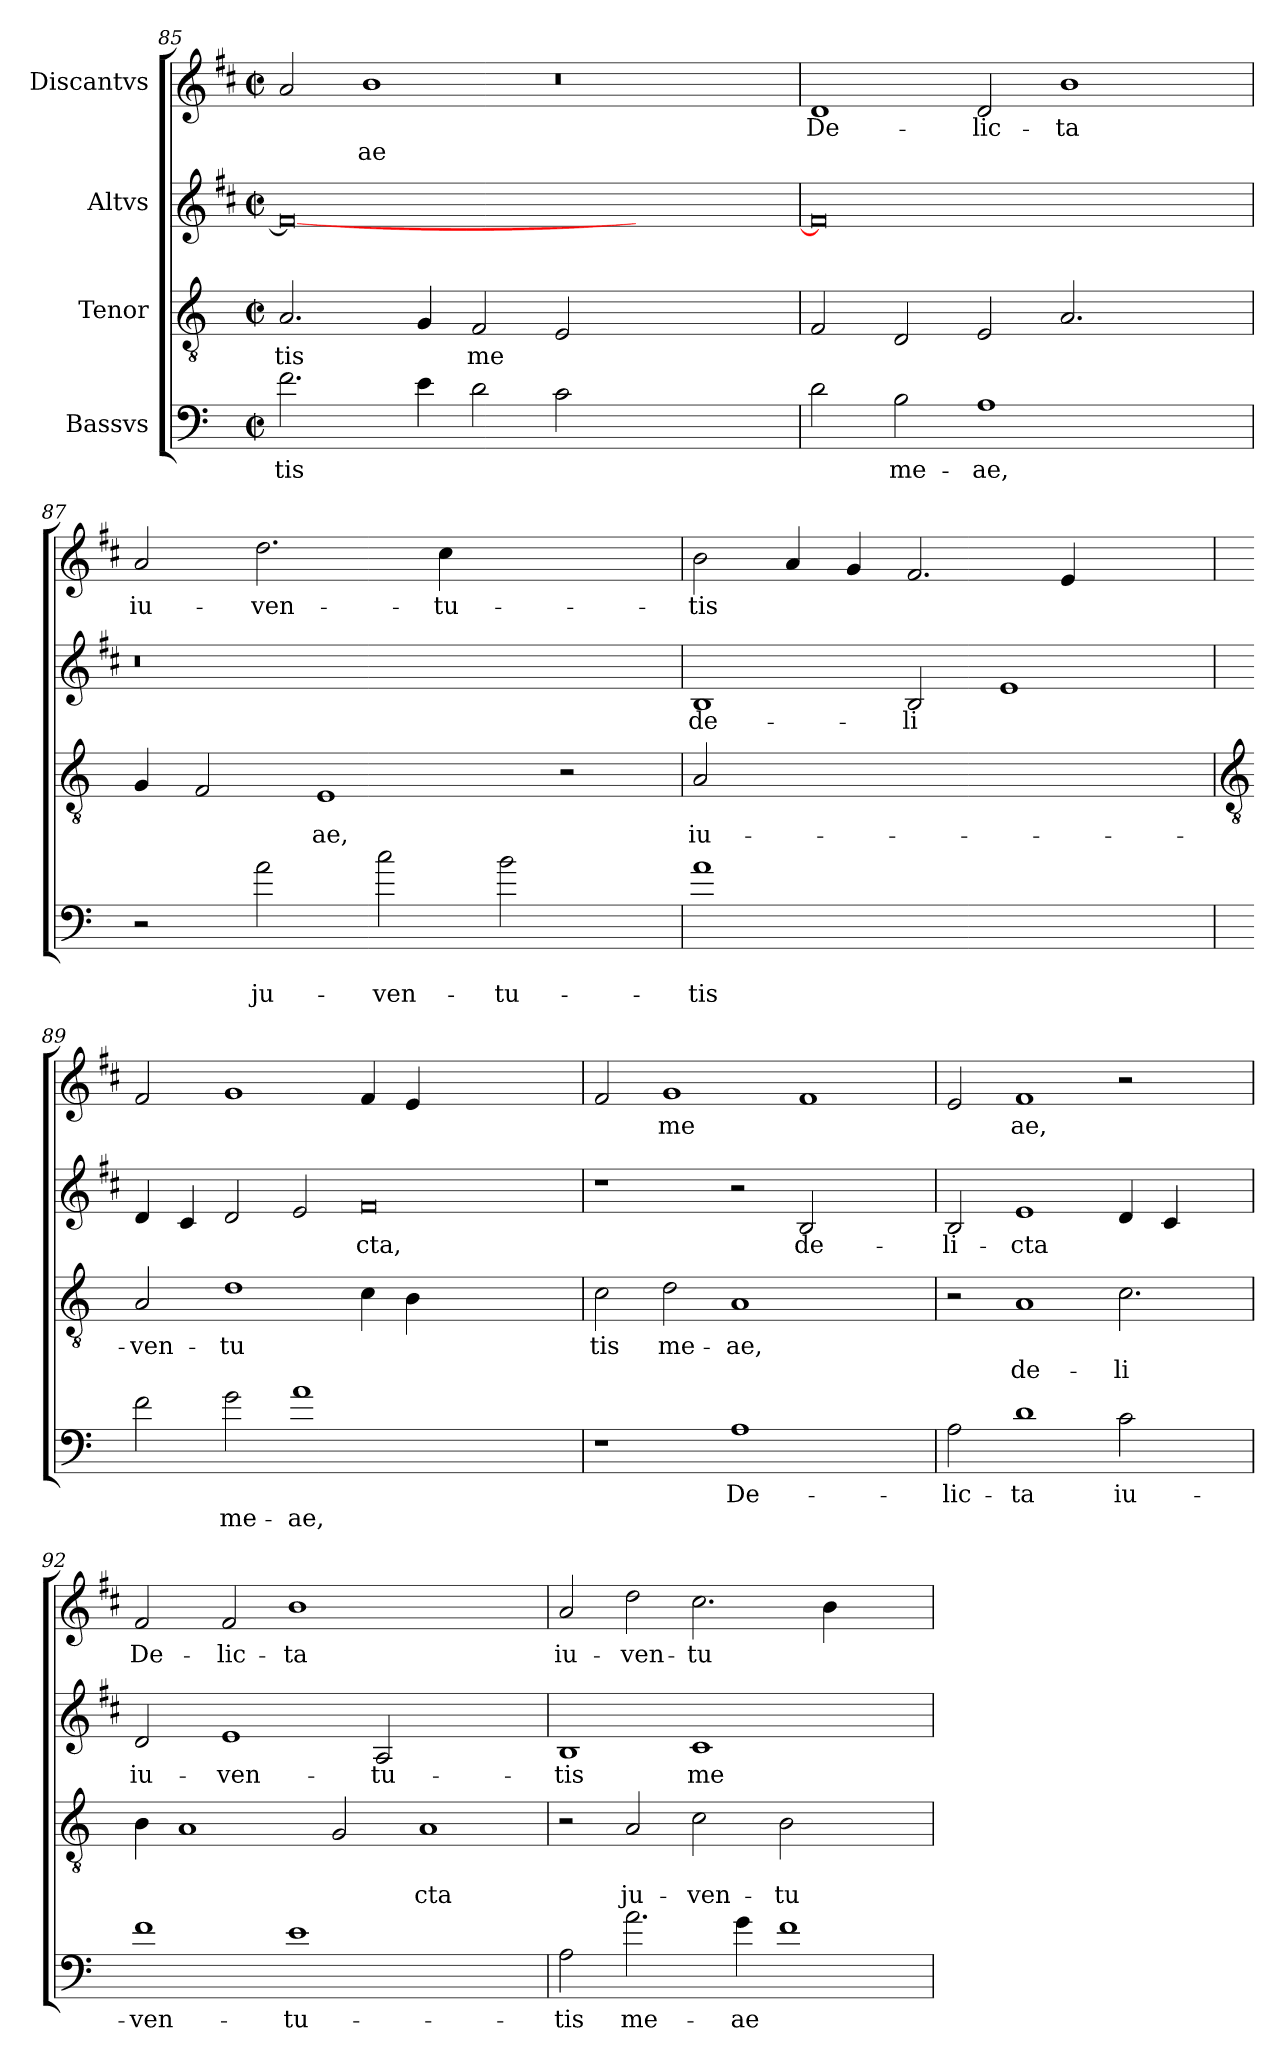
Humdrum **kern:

**kern	**text	**text	**kern	**text	**text	**kern	**text	**kern	**text	**text
*part4	*part4	*part4	*part3	*part3	*part3	*part2	*part2	*part1	*part1	*part1
*staff4	*staff4	*staff4	*staff3	*staff3	*staff3	*staff2	*staff2	*staff1	*staff1	*staff1
*I"Bassvs	*	*	*I"Tenor	*	*	*I"Altvs	*	*I"Discantvs	*	*
*clefF4	*	*	*clefGv2	*	*	*clefG2	*	*clefG2	*	*
*ITrd8c14	*	*	*	*	*	*ITrd1c2	*	*ITrd1c2	*	*
*k[]	*	*	*k[]	*	*	*k[]	*	*k[]	*	*
*C:	*	*	*C:	*	*	*C:	*	*C:	*	*
*M4/2	*	*	*M4/2	*	*	*M4/2	*	*M4/2	*	*
*met(c|)	*	*	*met(c|)	*	*	*met(c|)	*	*met(c|)	*	*
=85	=85	=85	=85	=85	=85	=85	=85	=85	=85	=85
!	!LO:LY:b	!	!	!LO:LY:b	!	!	!	!	!	!
2.F	-tis	.	2.A	-tis	.	0e_	.	2g	.	.
!	!	!	!	!	!	!	!	!	!	!LO:LY:b
.	.	.	.	.	.	.	.	1a	.	ae
4E	.	.	4G	.	.	.	.	.	.	.
!	!	!	!	!LO:LY:b	!	!	!	!	!	!
2D	.	.	2F	me	.	.	.	.	.	.
2C	.	.	2E	.	.	.	.	0r	.	.
1.ryy	.	.	1.ryy	.	.	1.ryy	.	.	.	.
=86	=86	=86	=86	=86	=86	=86	=86	=86	=86	=86
!	!	!	!	!	!	!	!	!	!LO:LY:b	!
2D	.	.	2F	.	.	0e]	.	1c	De-	.
!	!LO:LY:b	!	!	!	!	!	!	!	!	!
2BB	me-	.	2D	.	.	.	.	.	.	.
!	!LO:LY:b	!	!	!	!	!	!	!	!LO:LY:b	!
1AA	-ae,	.	2E	.	.	.	.	2c	-lic-	.
!	!	!	!	!	!	!	!	!	!LO:LY:b	!
.	.	.	2.A	.	.	.	.	1a	-ta	.
2ryy	.	.	.	.	.	2ryy	.	.	.	.
.	.	.	4ryy	.	.	.	.	.	.	.
=87	=87	=87	=87	=87	=87	=87	=87	=87	=87	=87
!	!	!	!	!	!	!	!	!	!LO:LY:b	!
2r	.	.	4G	.	.	0r	.	2g	iu-	.
.	.	.	2F	.	.	.	.	.	.	.
!	!	!LO:LY:b	!	!	!	!	!	!	!LO:LY:b	!
2A	.	ju-	.	.	.	.	.	2.cc	-ven-	.
!	!	!	!	!LO:LY:b	!	!	!	!	!	!
.	.	.	1E	ae,	.	.	.	.	.	.
!	!	!LO:LY:b	!	!	!	!	!	!	!	!
2c	.	-ven-	.	.	.	.	.	.	.	.
!	!	!	!	!	!	!	!	!	!LO:LY:b	!
.	.	.	.	.	.	.	.	4b	-tu-	.
!	!	!LO:LY:b	!	!	!	!	!	!	!	!
2B	.	-tu-	.	.	.	.	.	2.ryy	.	.
.	.	.	2r	.	.	.	.	.	.	.
4ryy	.	.	.	.	.	4ryy	.	.	.	.
!!LO:LB:g=z
=88	=88	=88	=88	=88	=88	=88	=88	=88	=88	=88
!	!	!LO:LY:b	!	!LO:LY:b	!	!	!LO:LY:b	!	!LO:LY:b	!
1A	.	-tis	2A	iu-	.	1A	de-	2a	-tis	.
.	.	.	0ryy	.	.	.	.	4g	.	.
.	.	.	.	.	.	.	.	4f	.	.
!	!	!	!	!	!	!	!LO:LY:b	!	!	!
1.ryy	.	.	.	.	.	2A	-li	2.e	.	.
.	.	.	.	.	.	1d	.	.	.	.
.	.	.	.	.	.	.	.	4d	.	.
.	.	.	.	.	.	.	.	2ryy	.	.
!!LO:LB:g=z
=89	=89	=89	=89	=89	=89	=89	=89	=89	=89	=89
*	*	*	*clefGv2	*	*	*	*	*	*	*
!	!	!	!	!LO:LY:b	!	!	!	!	!	!
2F	.	.	2A	-ven-	.	4c	.	2e	.	.
.	.	.	.	.	.	4B	.	.	.	.
!	!	!LO:LY:b	!	!LO:LY:b	!	!	!	!	!	!
2G	.	me-	1d	-tu	.	2c	.	1f	.	.
!	!	!LO:LY:b	!	!	!	!	!	!	!	!
1A	.	-ae,	.	.	.	2d	.	.	.	.
!	!	!	!	!	!	!	!LO:LY:b	!	!	!
.	.	.	4c	.	.	0e	cta,	4e	.	.
.	.	.	4B	.	.	.	.	4d	.	.
1.ryy	.	.	1.ryy	.	.	.	.	1.ryy	.	.
!!LO:LB:g=z
=90	=90	=90	=90	=90	=90	=90	=90	=90	=90	=90
!	!	!	!	!LO:LY:b	!	!	!	!	!	!
1r	.	.	2c	tis	.	1r	.	2e	.	.
!	!	!	!	!LO:LY:b	!	!	!	!	!LO:LY:b	!
.	.	.	2d	me-	.	.	.	1f	me	.
!	!LO:LY:b	!	!	!LO:LY:b	!	!	!	!	!	!
1AA	De-	.	1A	-ae,	.	2r	.	.	.	.
!	!	!	!	!	!	!	!LO:LY:b	!	!	!
.	.	.	.	.	.	2A	de-	1e	.	.
2ryy	.	.	2ryy	.	.	2ryy	.	.	.	.
=91	=91	=91	=91	=91	=91	=91	=91	=91	=91	=91
!	!LO:LY:b	!	!	!	!	!	!LO:LY:b	!	!	!
2AA	-lic-	.	2r	.	.	2A	-li-	2d	.	.
!	!LO:LY:b	!	!	!	!LO:LY:b	!	!LO:LY:b	!	!LO:LY:b	!
1D	-ta	.	1A	.	de-	1d	-cta	1e	ae,	.
!	!LO:LY:b	!	!	!	!LO:LY:b	!	!	!	!	!
2C	iu-	.	2.c	.	-li	4c	.	2r	.	.
.	.	.	.	.	.	4B	.	.	.	.
4ryy	.	.	.	.	.	4ryy	.	4ryy	.	.
=92	=92	=92	=92	=92	=92	=92	=92	=92	=92	=92
!	!LO:LY:b	!	!	!	!	!	!LO:LY:b	!	!LO:LY:b	!
1F	-ven-	.	4B	.	.	2c	iu-	2e	De-	.
.	.	.	1A	.	.	.	.	.	.	.
!	!	!	!	!	!	!	!LO:LY:b	!	!LO:LY:b	!
.	.	.	.	.	.	1d	-ven-	2e	-lic-	.
!	!LO:LY:b	!	!	!	!	!	!	!	!LO:LY:b	!
1E	-tu-	.	.	.	.	.	.	1a	-ta	.
.	.	.	2G	.	.	.	.	.	.	.
!	!	!	!	!	!	!	!LO:LY:b	!	!	!
.	.	.	.	.	.	2G	-tu-	.	.	.
!	!	!	!	!	!LO:LY:b	!	!	!	!	!
.	.	.	1A	.	cta	.	.	.	.	.
2.ryy	.	.	.	.	.	2.ryy	.	2.ryy	.	.
=93	=93	=93	=93	=93	=93	=93	=93	=93	=93	=93
!	!LO:LY:b	!	!	!	!	!	!LO:LY:b	!	!LO:LY:b	!
2AA	-tis	.	2r	.	.	1A	-tis	2g	iu-	.
!	!LO:LY:b	!	!	!	!LO:LY:b	!	!	!	!LO:LY:b	!
2.A	me-	.	2A	.	ju-	.	.	2cc	-ven-	.
!	!	!	!	!	!LO:LY:b	!	!LO:LY:b	!	!LO:LY:b	!
.	.	.	2c	.	-ven-	1B	me	2.b	-tu	.
!	!LO:LY:b	!	!	!	!	!	!	!	!	!
4G	-ae	.	.	.	.	.	.	.	.	.
!	!	!	!	!	!LO:LY:b	!	!	!	!	!
1F	.	.	2B	.	-tu	.	.	.	.	.
.	.	.	.	.	.	.	.	4a	.	.
.	.	.	2ryy	.	.	2ryy	.	2ryy	.	.
=	=	=	=	=	=	=	=	=	=	=
*-	*-	*-	*-	*-	*-	*-	*-	*-	*-	*-
